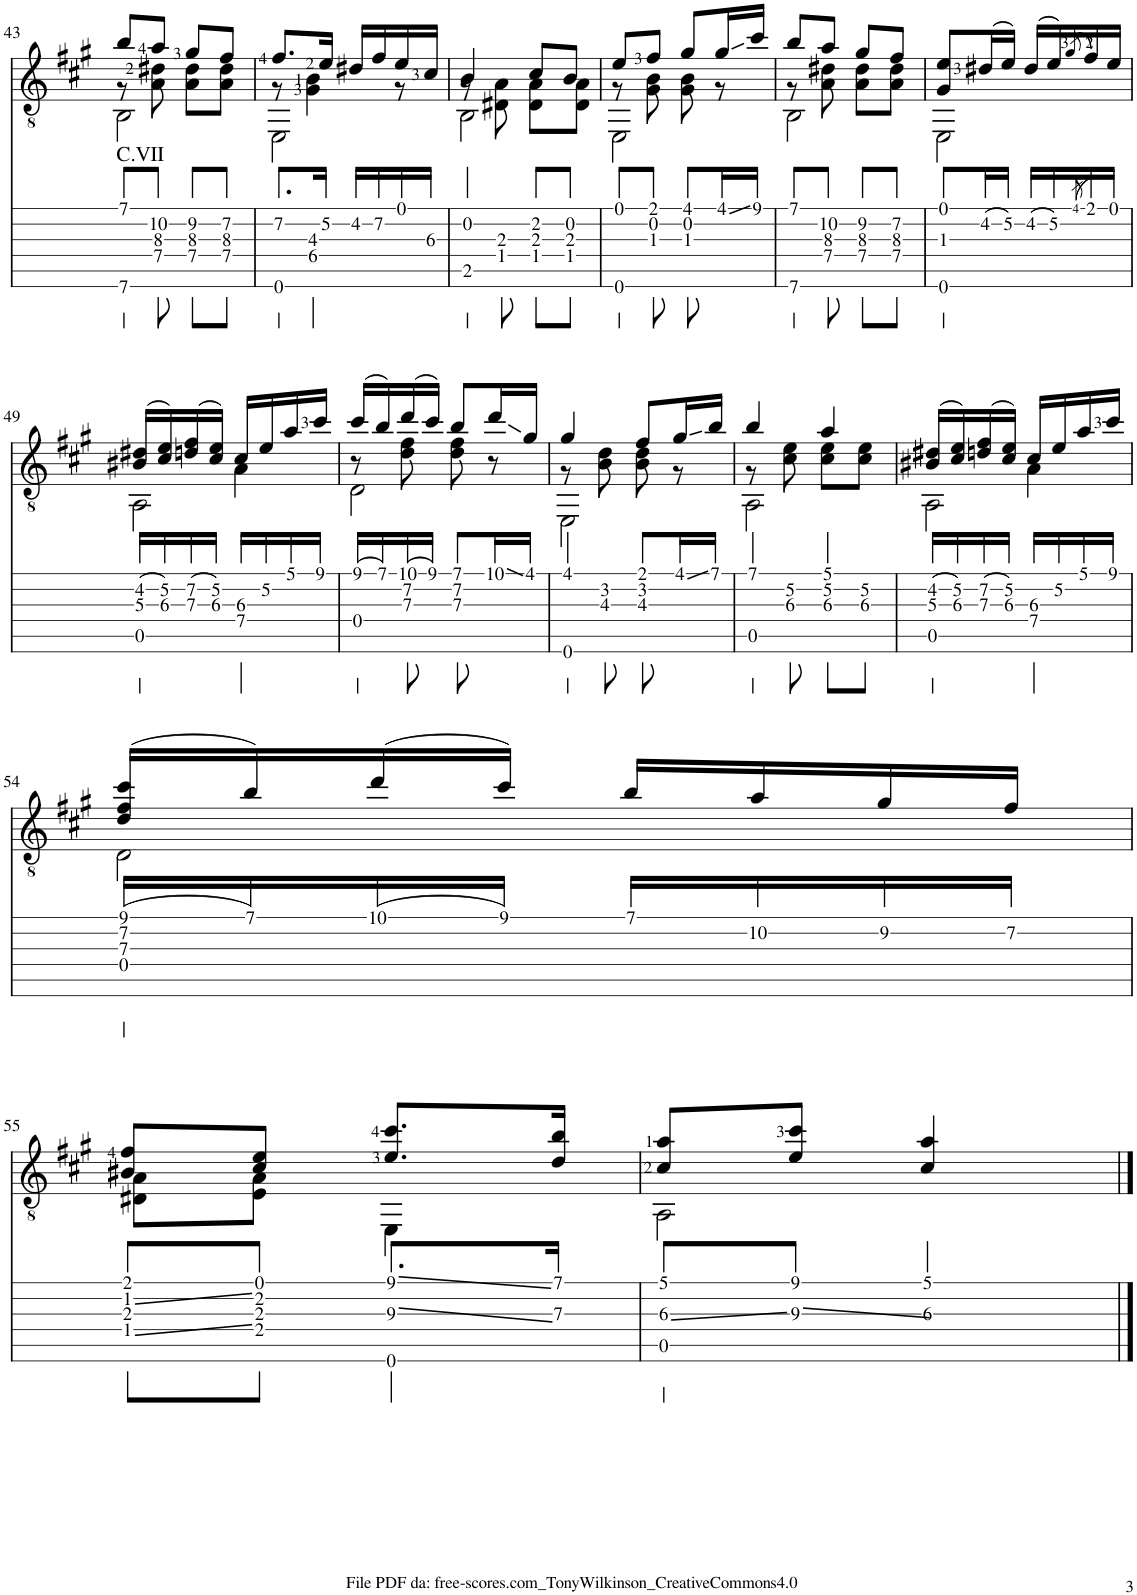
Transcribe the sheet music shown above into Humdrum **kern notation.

**kern	**kern
*part2	*part1
*staff2	*staff1
*I"Chitarra classica (Intavolatura)	*I"Guitar
!!LO:PB:g=z
*	*clefGv2
*k[f#c#g#]	*k[f#c#g#]
*M2/4	*M2/4
=43	=43
*^	*^
*	*^	*	*^
!LO:TX:a:t=C.VII	!	!	!	!	!
8b/L	8r	2BB\	8b/L	8r	2BB\
8a/J	8A\ 8d#X\	.	8a/J	8A\ 8d#X\	.
8g#/L	8A\ 8d#\L	.	8g#/L	8A\ 8d#\L	.
8f#/J	8A\ 8d#\J	.	8f#/J	8A\ 8d#\J	.
=44	=44	=44	=44	=44	=44
8.f#/L	8r	2EE\	8.f#/L	8r	2EE\
.	4G#\ 4B\	.	.	4G#\ 4B\	.
16e/Jk	.	.	16e/Jk	.	.
16d#X/LL	.	.	16d#X/LL	.	.
16f#/	.	.	16f#/	.	.
16e/	8r	.	16e/	8r	.
16c#/JJ	.	.	16c#/JJ	.	.
=45	=45	=45	=45	=45	=45
4B/	8r	2BB\	4B/	8r	2BB\
.	8D#X\ 8A\	.	.	8D#X\ 8A\	.
8c#/L	8D#\ 8A\L	.	8c#/L	8D#\ 8A\L	.
8B/J	8D#\ 8A\J	.	8B/J	8D#\ 8A\J	.
=46	=46	=46	=46	=46	=46
8e/L	8r	2EE\	8e/L	8r	2EE\
8f#/J	8G#\ 8B\	.	8f#/J	8G#\ 8B\	.
8g#/L	8G#\ 8B\	.	8g#/L	8G#\ 8B\	.
16g#/L	8r	.	16g#/L	8r	.
16cc#/JJ	.	.	16cc#/JJ	.	.
=47	=47	=47	=47	=47	=47
8b/L	8r	2BB\	8b/L	8r	2BB\
8a/J	8A\ 8d#X\	.	8a/J	8A\ 8d#X\	.
8g#/L	8A\ 8d#\L	.	8g#/L	8A\ 8d#\L	.
8f#/J	8A\ 8d#\J	.	8f#/J	8A\ 8d#\J	.
*	*v	*v	*	*	*
*	*	*	*v	*v
=48	=48	=48	=48
8G#/ 8e/L	2EE\	8G#/ 8e/L	2EE\
(16d#X/L	.	(16d#X/L	.
16e/JJ)	.	16e/JJ)	.
(16d#/LL	.	(16d#/LL	.
16e/)	.	16e/)	.
(8qg#/	.	(8qg#/	.
16f#/)	.	16f#/)	.
16e/JJ	.	16e/JJ	.
!!LO:LB:g=z
=49	=49	=49	=49
*	*^	*	*^
(16B#X/ 16d#X/LL	4ryy	2AA\	(16B#X/ 16d#X/LL	4ryy	2AA\
16c#/ 16e/)	.	.	16c#/ 16e/)	.	.
(16dn/ 16f#/	.	.	(16dn/ 16f#/	.	.
16c#/ 16e/JJ)	.	.	16c#/ 16e/JJ)	.	.
16c#/LL	4A\	.	16c#/LL	4A\	.
16e/	.	.	16e/	.	.
16a/	.	.	16a/	.	.
16cc#/JJ	.	.	16cc#/JJ	.	.
=50	=50	=50	=50	=50	=50
(16cc#/LL	8r	2D\	(16cc#/LL	8r	2D\
16b/)	.	.	16b/)	.	.
(16dd/	8d\ 8f#\	.	(16dd/	8d\ 8f#\	.
16cc#/JJ)	.	.	16cc#/JJ)	.	.
8b/L	8d\ 8f#\	.	8b/L	8d\ 8f#\	.
16dd/L	8r	.	16dd/L	8r	.
16g#/JJ	.	.	16g#/JJ	.	.
=51	=51	=51	=51	=51	=51
4g#/	8r	2EE\	4g#/	8r	2EE\
.	8B\ 8d\	.	.	8B\ 8d\	.
8f#/L	8B\ 8d\	.	8f#/L	8B\ 8d\	.
16g#/L	8r	.	16g#/L	8r	.
16b/JJ	.	.	16b/JJ	.	.
=52	=52	=52	=52	=52	=52
4b/	8r	2AA\	4b/	8r	2AA\
.	8c#\ 8e\	.	.	8c#\ 8e\	.
4a/	8c#\ 8e\L	.	4a/	8c#\ 8e\L	.
.	8c#\ 8e\J	.	.	8c#\ 8e\J	.
=53	=53	=53	=53	=53	=53
(16B#X/ 16d#X/LL	4ryy	2AA\	(16B#X/ 16d#X/LL	4ryy	2AA\
16c#/ 16e/)	.	.	16c#/ 16e/)	.	.
(16dn/ 16f#/	.	.	(16dn/ 16f#/	.	.
16c#/ 16e/JJ)	.	.	16c#/ 16e/JJ)	.	.
16c#/LL	4A\	.	16c#/LL	4A\	.
16e/	.	.	16e/	.	.
16a/	.	.	16a/	.	.
16cc#/JJ	.	.	16cc#/JJ	.	.
*	*v	*v	*	*	*
*	*	*	*v	*v
!!LO:LB:g=z
=54	=54	=54	=54
(16d/ 16f#/ 16cc#/LL	2D\	(16d/ 16f#/ 16cc#/LL	2D\
16b/)	.	16b/)	.
(16dd/	.	(16dd/	.
16cc#/JJ)	.	16cc#/JJ)	.
16b/LL	.	16b/LL	.
16a/	.	16a/	.
16g#/	.	16g#/	.
16f#/JJ	.	16f#/JJ	.
!!LO:LB:g=z	!!
=55	=55	=55	=55
8B#X/ 8f#/L	8D#X\ 8A\L	8B#X/ 8f#/L	8D#X\ 8A\L
8c#/ 8e/J	8E\ 8A\J	8c#/ 8e/J	8E\ 8A\J
8.e/ 8.cc#/L	4EE\	8.e/ 8.cc#/L	4EE\
16d/ 16b/Jk	.	16d/ 16b/Jk	.
=56	=56	=56	=56
8c#/ 8a/L	2AA\	8c#/ 8a/L	2AA\
8e/ 8cc#/J	.	8e/ 8cc#/J	.
4c#/ 4a/	.	4c#/ 4a/	.
*v	*v	*	*
*	*v	*v
==	==
*-	*-
